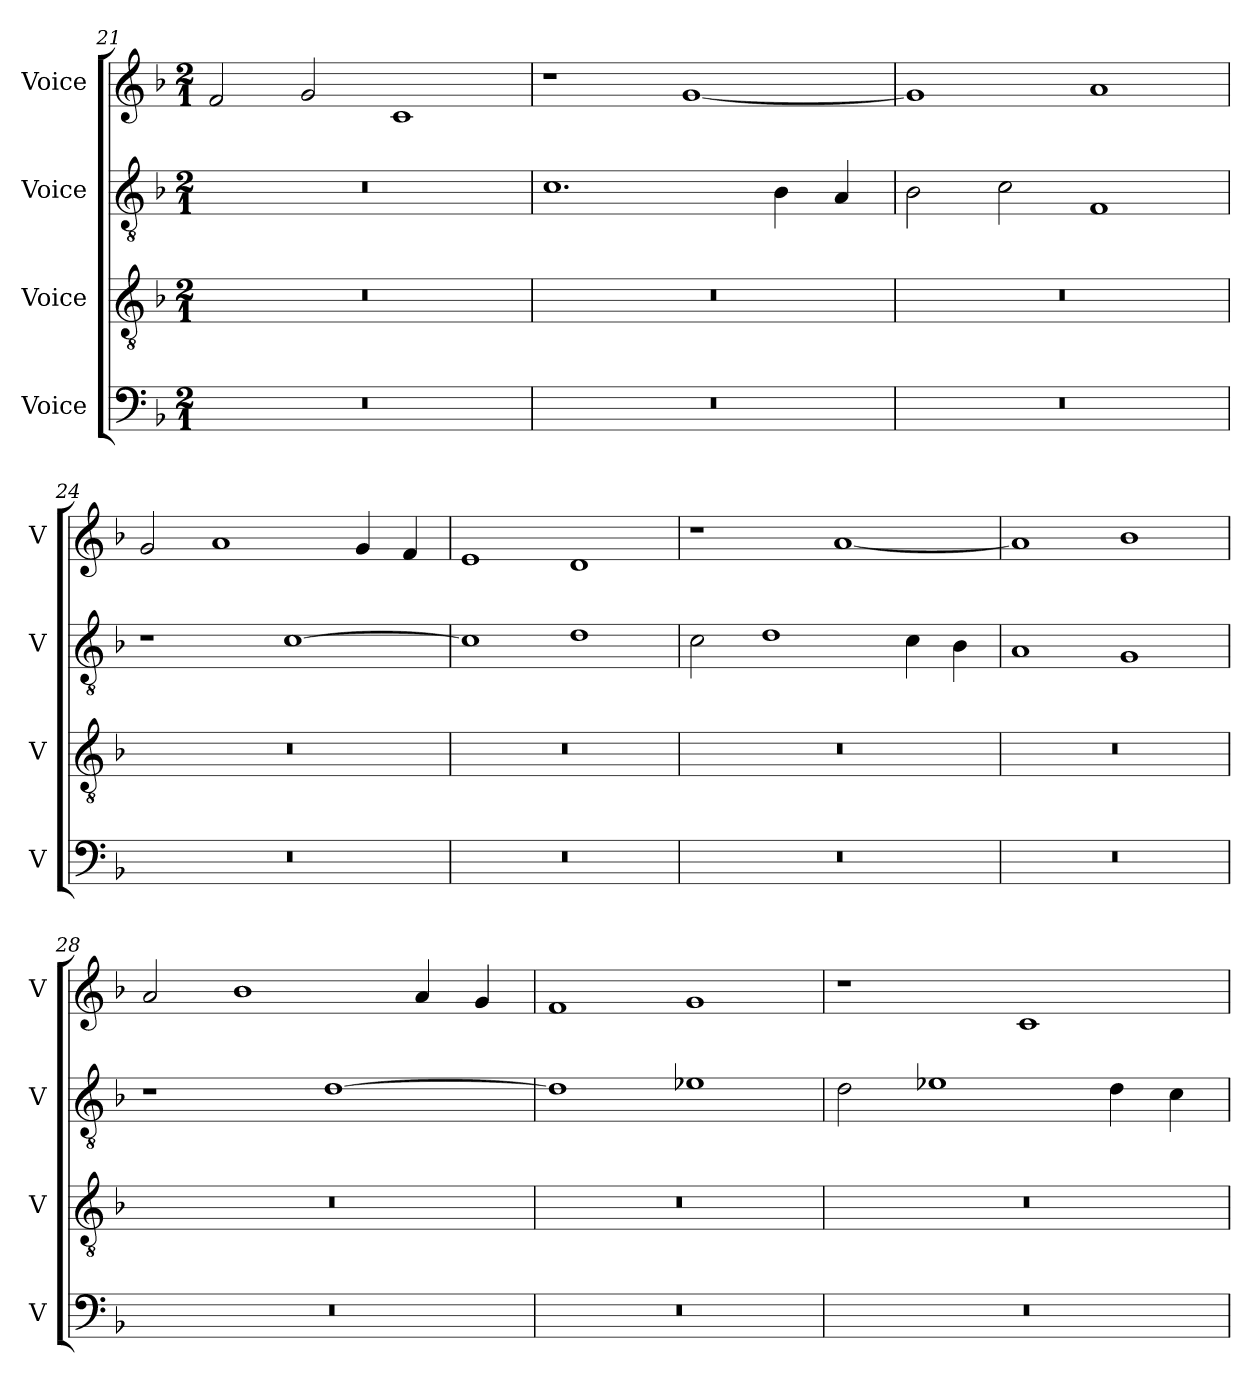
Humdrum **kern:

**kern	**kern	**kern	**kern
*part4	*part3	*part2	*part1
*staff4	*staff3	*staff2	*staff1
*I"Voice	*I"Voice	*I"Voice	*I"Voice
*I'V	*I'V	*I'V	*I'V
*clefF4	*clefGv2	*clefGv2	*clefG2
*k[b-]	*k[b-]	*k[b-]	*k[b-]
*M2/1	*M2/1	*M2/1	*M2/1
=21	=21	=21	=21
0r	0r	0r	2f/
.	.	.	2g/
.	.	.	1c
=22	=22	=22	=22
0r	0r	1.c	1r
.	.	.	[1g
.	.	4B-\	.
.	.	4A/	.
=23	=23	=23	=23
0r	0r	2B-\	1g]
.	.	2c\	.
.	.	1F	1a
!!LO:LB:g=z
=24	=24	=24	=24
0r	0r	1r	2g/
.	.	.	1a
.	.	[1c	.
.	.	.	4g/
.	.	.	4f/
=25	=25	=25	=25
0r	0r	1c]	1e
.	.	1d	1d
=26	=26	=26	=26
0r	0r	2c\	1r
.	.	1d	.
.	.	.	[1a
.	.	4c\	.
.	.	4B-\	.
=27	=27	=27	=27
0r	0r	1A	1a]
.	.	1G	1b-
!!LO:LB:g=z
=28	=28	=28	=28
0r	0r	1r	2a/
.	.	.	1b-
.	.	[1d	.
.	.	.	4a/
.	.	.	4g/
=29	=29	=29	=29
0r	0r	1d]	1f
.	.	1e-X	1g
=30	=30	=30	=30
0r	0r	2d\	1r
.	.	1e-X	.
.	.	.	1c
.	.	4d\	.
.	.	4c\	.
=	=	=	=
*-	*-	*-	*-
